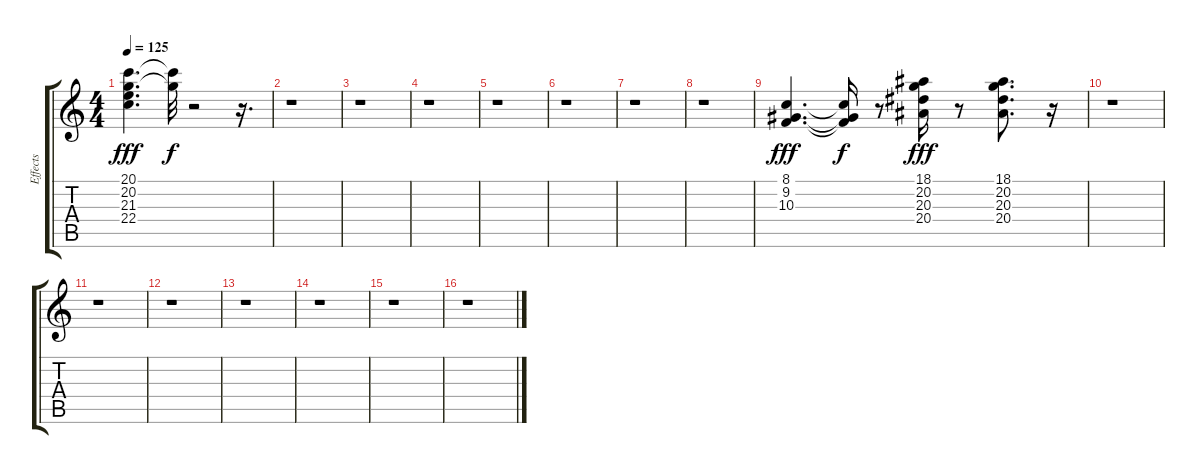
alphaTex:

\track ("Effects" "Effects") {instrument pad7halo}
\staff {score tabs}
\tuning (E4 B3 G3 D3 A2 E2) {hide}
\ts (4 4)
\tempo 125
\clef g2
\ks c
(20.1 20.2 21.3 22.4).4{d dy fff} (20.1{t} 20.2{t}).32{dy f} r.2 r.16{d} |
r.1 |
r.1 |
r.1 |
r.1 |
r.1 |
r.1 |
r.1 |
(8.1 9.2 10.3).4{d dy fff} (8.1{t} 9.2{t} 10.3{t}).16{dy f} r.8 (18.1 20.2 20.3 20.4).16{dy fff} r.8 (18.1 20.2 20.3 20.4).8{d} r.16 |
r.1 |
r.1 |
r.1 |
r.1 |
r.1 |
r.1 |
r.1
